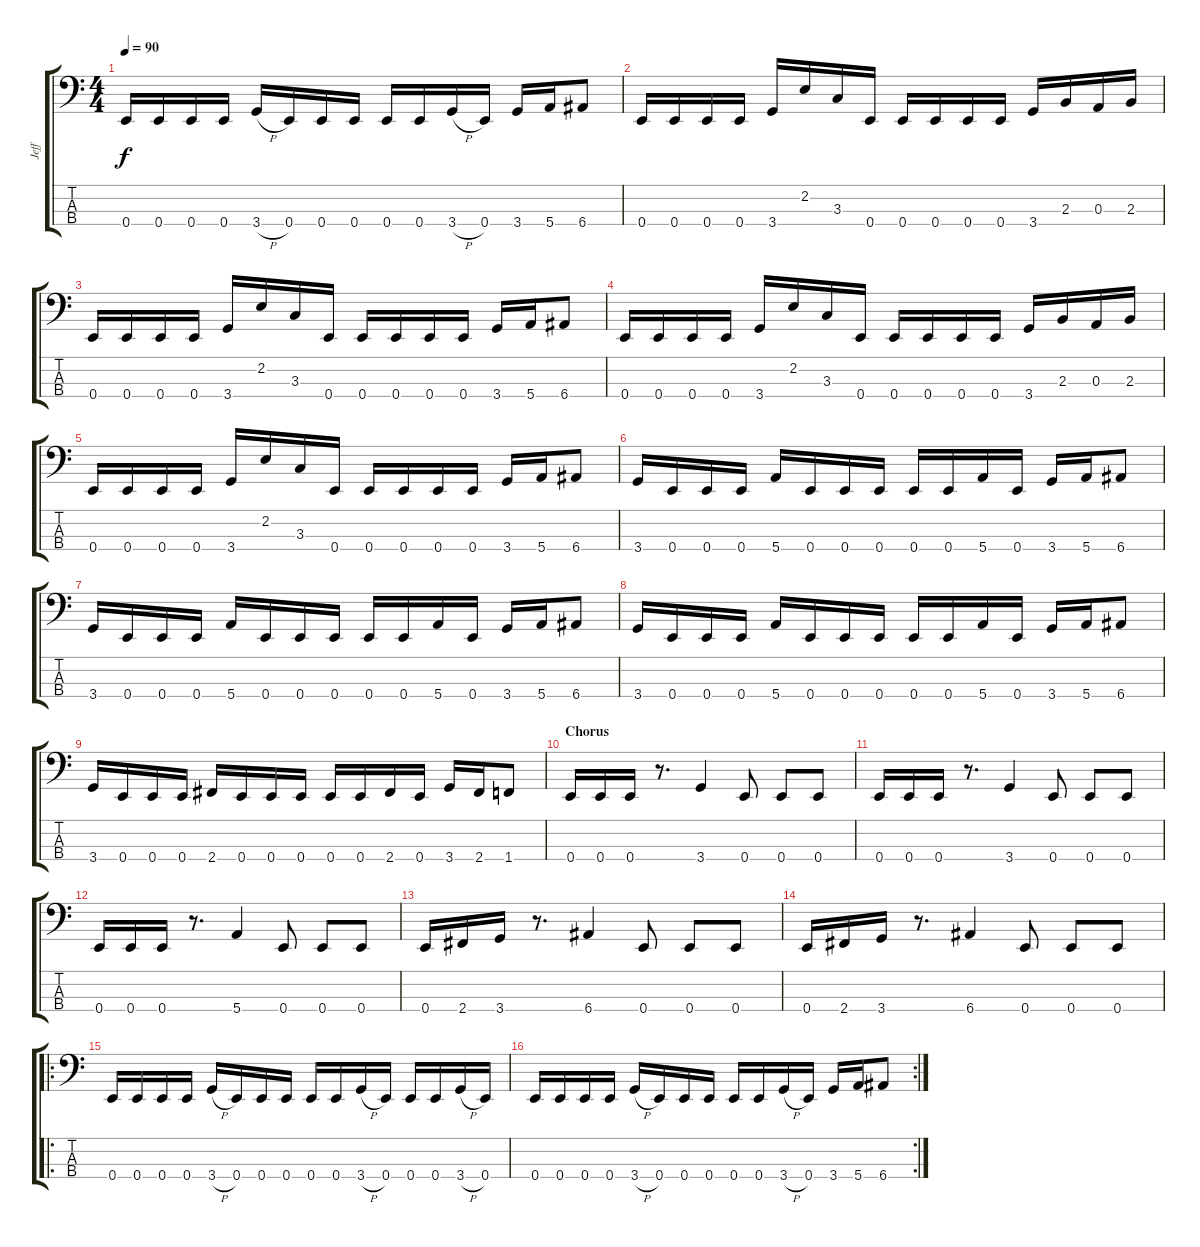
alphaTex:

\track ("Jeff" "Jeff") {instrument electricbasspick}
\staff {score tabs}
\tuning (G2 D2 A1 E1) {hide}
\ts (4 4)
\tempo 90
\clef f4
\ks c
0.4.16{dy f} 0.4.16 0.4.16 0.4.16 3.4{h}.16 0.4.16 0.4.16 0.4.16 0.4.16 0.4.16 3.4{h}.16 0.4.16 3.4.16 5.4.16 6.4.8 |
0.4.16 0.4.16 0.4.16 0.4.16 3.4.16 2.2.16 3.3.16 0.4.16 0.4.16 0.4.16 0.4.16 0.4.16 3.4.16 2.3.16 0.3.16 2.3.16 |
0.4.16 0.4.16 0.4.16 0.4.16 3.4.16 2.2.16 3.3.16 0.4.16 0.4.16 0.4.16 0.4.16 0.4.16 3.4.16 5.4.16 6.4.8 |
0.4.16 0.4.16 0.4.16 0.4.16 3.4.16 2.2.16 3.3.16 0.4.16 0.4.16 0.4.16 0.4.16 0.4.16 3.4.16 2.3.16 0.3.16 2.3.16 |
0.4.16 0.4.16 0.4.16 0.4.16 3.4.16 2.2.16 3.3.16 0.4.16 0.4.16 0.4.16 0.4.16 0.4.16 3.4.16 5.4.16 6.4.8 |
3.4.16 0.4.16 0.4.16 0.4.16 5.4.16 0.4.16 0.4.16 0.4.16 0.4.16 0.4.16 5.4.16 0.4.16 3.4.16 5.4.16 6.4.8 |
3.4.16 0.4.16 0.4.16 0.4.16 5.4.16 0.4.16 0.4.16 0.4.16 0.4.16 0.4.16 5.4.16 0.4.16 3.4.16 5.4.16 6.4.8 |
3.4.16 0.4.16 0.4.16 0.4.16 5.4.16 0.4.16 0.4.16 0.4.16 0.4.16 0.4.16 5.4.16 0.4.16 3.4.16 5.4.16 6.4.8 |
3.4.16 0.4.16 0.4.16 0.4.16 2.4.16 0.4.16 0.4.16 0.4.16 0.4.16 0.4.16 2.4.16 0.4.16 3.4.16 2.4.16 1.4.8 |
\section ("" "Chorus")
0.4.16 0.4.16 0.4.16 r.8{d} 3.4.4 0.4.8 0.4.8 0.4.8 |
0.4.16 0.4.16 0.4.16 r.8{d} 3.4.4 0.4.8 0.4.8 0.4.8 |
0.4.16 0.4.16 0.4.16 r.8{d} 5.4.4 0.4.8 0.4.8 0.4.8 |
0.4.16 2.4.16 3.4.16 r.8{d} 6.4.4 0.4.8 0.4.8 0.4.8 |
0.4.16 2.4.16 3.4.16 r.8{d} 6.4.4 0.4.8 0.4.8 0.4.8 |
\ro
0.4.16 0.4.16 0.4.16 0.4.16 3.4{h}.16 0.4.16 0.4.16 0.4.16 0.4.16 0.4.16 3.4{h}.16 0.4.16 0.4.16 0.4.16 3.4{h}.16 0.4.16 |
\rc 2
0.4.16 0.4.16 0.4.16 0.4.16 3.4{h}.16 0.4.16 0.4.16 0.4.16 0.4.16 0.4.16 3.4{h}.16 0.4.16 3.4.16 5.4.16 6.4.8
